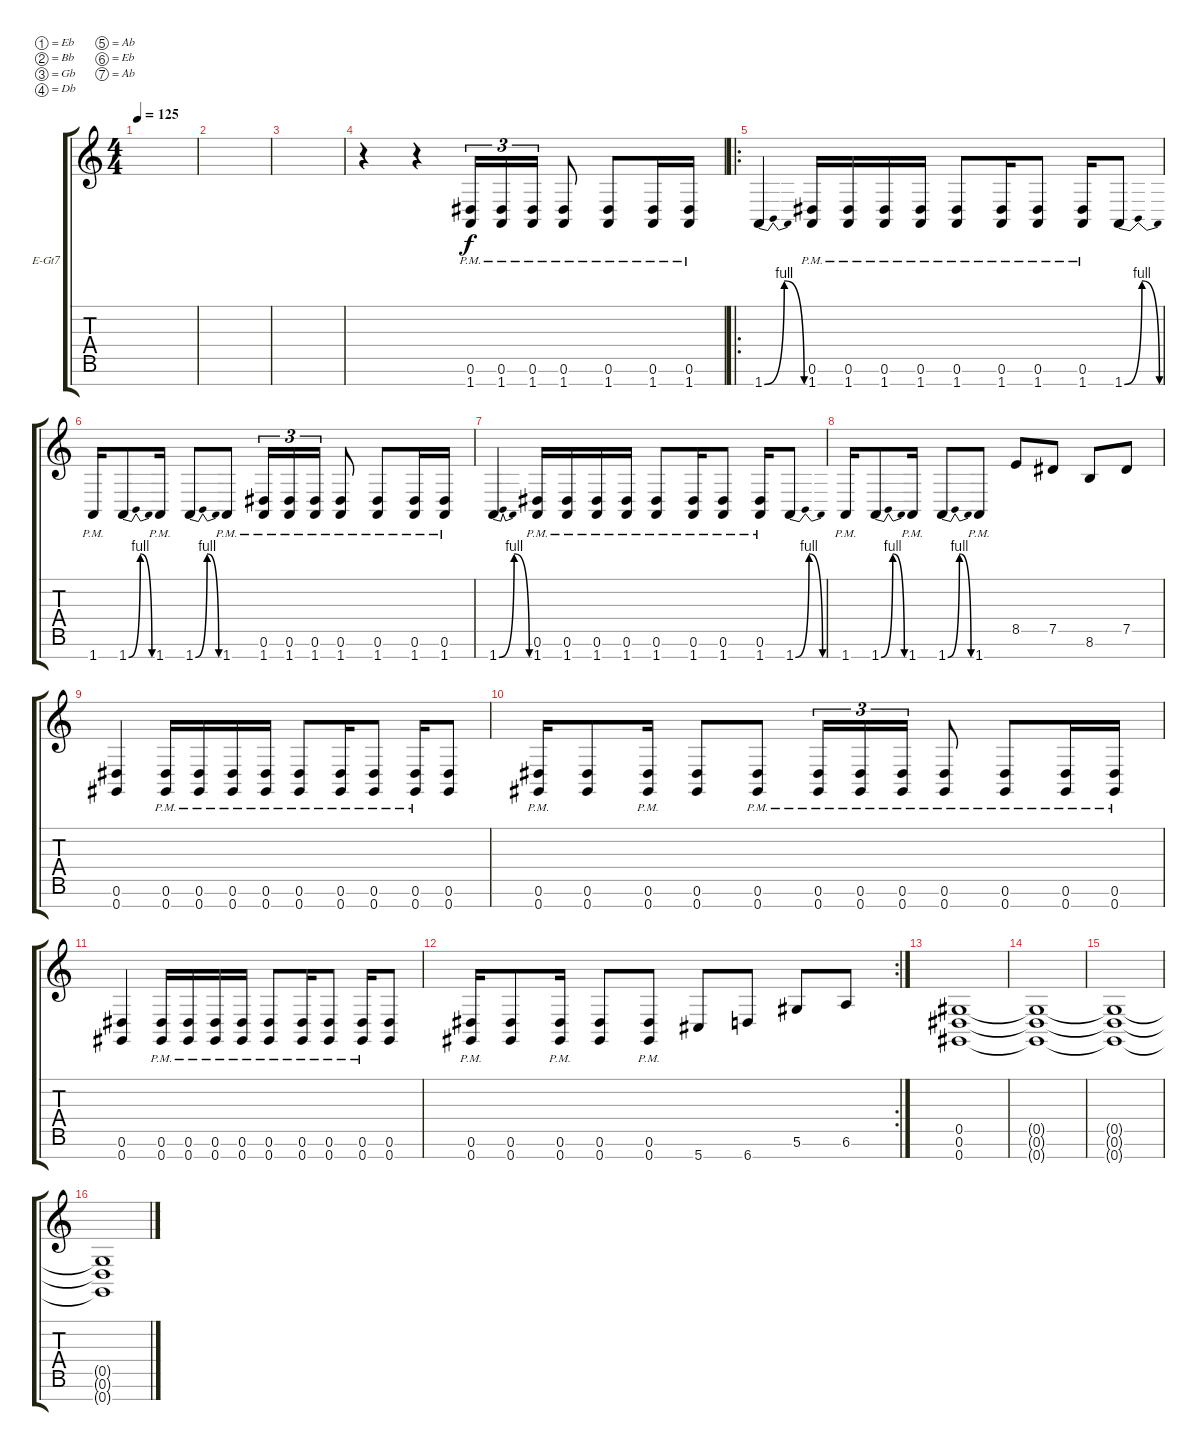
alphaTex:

\defaultSystemsLayout 4
\bracketExtendMode groupsimilarinstruments
\firstSystemTrackNameOrientation horizontal
\otherSystemsTrackNameOrientation horizontal
\track ("Electric Guitar" "E-Gt7") {instrument distortionguitar}
\staff {score tabs}
\tuning (Eb4 Bb3 Gb3 Db3 Ab2 Eb2 Ab1)
\ts (4 4)
\tempo 125
\clef g2
\scale
0.485477
\ks c
|
\scale
0.257261 |
\scale
0.257261 |
r.4 r.4 (1.7{pm} 0.6{pm}).16{tu (3 2)} (1.7{pm} 0.6{pm}).16{tu (3 2)} (1.7{pm} 0.6{pm}).16{tu (3 2)} (1.7{pm} 0.6{pm}).8 (1.7{pm} 0.6{pm}).8 (1.7{pm} 0.6{pm}).16 (1.7{pm} 0.6{pm}).16 |
\ro
1.7{be (bendrelease 0 0 10.2 4 27.599999999999998 4 30 0)}.4 (1.7{pm} 0.6{pm}).16 (1.7{pm} 0.6{pm}).16 (1.7{pm} 0.6{pm}).16 (1.7{pm} 0.6{pm}).16 (0.6{pm} 1.7{pm}).8 (0.6{pm} 1.7{pm}).16 (0.6{pm} 1.7{pm}).8 (0.6{pm} 1.7{pm}).16 1.7{be (bendrelease 0 0 10.2 4 25.2 4 30 0)}.8 |
1.7{pm}.16 1.7{be (bendrelease 0 0 10.2 4 25.2 4 30 0)}.8 1.7{pm}.16 1.7{be (bendrelease 0 0 10.2 4 24.599999999999998 4 30 0)}.8 1.7{pm}.8 (1.7{pm} 0.6{pm}).16{tu (3 2)} (1.7{pm} 0.6{pm}).16{tu (3 2)} (1.7{pm} 0.6{pm}).16{tu (3 2)} (1.7{pm} 0.6{pm}).8 (1.7{pm} 0.6{pm}).8 (1.7{pm} 0.6{pm}).16 (1.7{pm} 0.6{pm}).16 |
1.7{be (bendrelease 0 0 10.2 4 27.599999999999998 4 30 0)}.4 (1.7{pm} 0.6{pm}).16 (1.7{pm} 0.6{pm}).16 (1.7{pm} 0.6{pm}).16 (1.7{pm} 0.6{pm}).16 (0.6{pm} 1.7{pm}).8 (0.6{pm} 1.7{pm}).16 (0.6{pm} 1.7{pm}).8 (0.6{pm} 1.7{pm}).16 1.7{be (bendrelease 0 0 10.2 4 25.2 4 30 0)}.8 |
1.7{pm}.16 1.7{be (bendrelease 0 0 10.2 4 25.2 4 30 0)}.8 1.7{pm}.16 1.7{be (bendrelease 0 0 10.2 4 24.599999999999998 4 30 0)}.8 1.7{pm}.8 8.5.8 7.5.8 8.6.8 7.5.8 |
(0.7 0.6).4 (0.7{pm} 0.6{pm}).16 (0.7{pm} 0.6{pm}).16 (0.7{pm} 0.6{pm}).16 (0.7{pm} 0.6{pm}).16 (0.7{pm} 0.6{pm}).8 (0.7{pm} 0.6{pm}).16 (0.7{pm} 0.6{pm}).8 (0.7{pm} 0.6{pm}).16 (0.7 0.6).8 |
(0.7{pm} 0.6{pm}).16 (0.7 0.6).8 (0.7{pm} 0.6{pm}).16 (0.7 0.6).8 (0.7{pm} 0.6{pm}).8 (0.7{pm} 0.6{pm}).16{tu (3 2)} (0.7{pm} 0.6{pm}).16{tu (3 2)} (0.7{pm} 0.6{pm}).16{tu (3 2)} (0.7{pm} 0.6{pm}).8 (0.7{pm} 0.6{pm}).8 (0.7{pm} 0.6{pm}).16 (0.7{pm} 0.6{pm}).16 |
(0.7 0.6).4 (0.7{pm} 0.6{pm}).16 (0.7{pm} 0.6{pm}).16 (0.7{pm} 0.6{pm}).16 (0.7{pm} 0.6{pm}).16 (0.7{pm} 0.6{pm}).8 (0.7{pm} 0.6{pm}).16 (0.7{pm} 0.6{pm}).8 (0.7{pm} 0.6{pm}).16 (0.7 0.6).8 |
\rc 2
(0.7{pm} 0.6{pm}).16 (0.7 0.6).8 (0.7{pm} 0.6{pm}).16 (0.7 0.6).8 (0.7{pm} 0.6{pm}).8 5.7.8 6.7.8 5.6.8 6.6.8 |
(0.7 0.6 0.5).1 |
(0.7{t} 0.6{t} 0.5{t}).1 |
(0.7{t} 0.6{t} 0.5{t}).1 |
(0.7{t} 0.6{t} 0.5{t}).1
